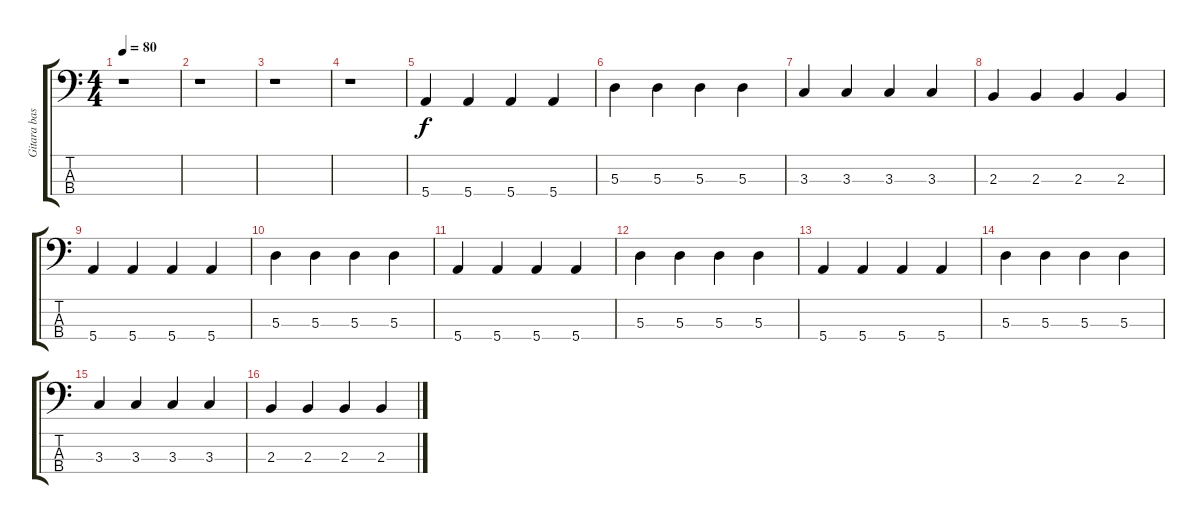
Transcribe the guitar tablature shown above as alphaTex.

\track ("Gitara basowa" "Gitara bas") {instrument electricbassfinger}
\staff {score tabs}
\tuning (G2 D2 A1 E1) {hide}
\ts (4 4)
\tempo 80
\clef f4
\ks c
r.1{dy f} |
r.1 |
r.1 |
r.1 |
5.4.4 5.4.4 5.4.4 5.4.4 |
5.3.4 5.3.4 5.3.4 5.3.4 |
3.3.4 3.3.4 3.3.4 3.3.4 |
2.3.4 2.3.4 2.3.4 2.3.4 |
5.4.4 5.4.4 5.4.4 5.4.4 |
5.3.4 5.3.4 5.3.4 5.3.4 |
5.4.4 5.4.4 5.4.4 5.4.4 |
5.3.4 5.3.4 5.3.4 5.3.4 |
5.4.4 5.4.4 5.4.4 5.4.4 |
5.3.4 5.3.4 5.3.4 5.3.4 |
3.3.4 3.3.4 3.3.4 3.3.4 |
2.3.4 2.3.4 2.3.4 2.3.4
